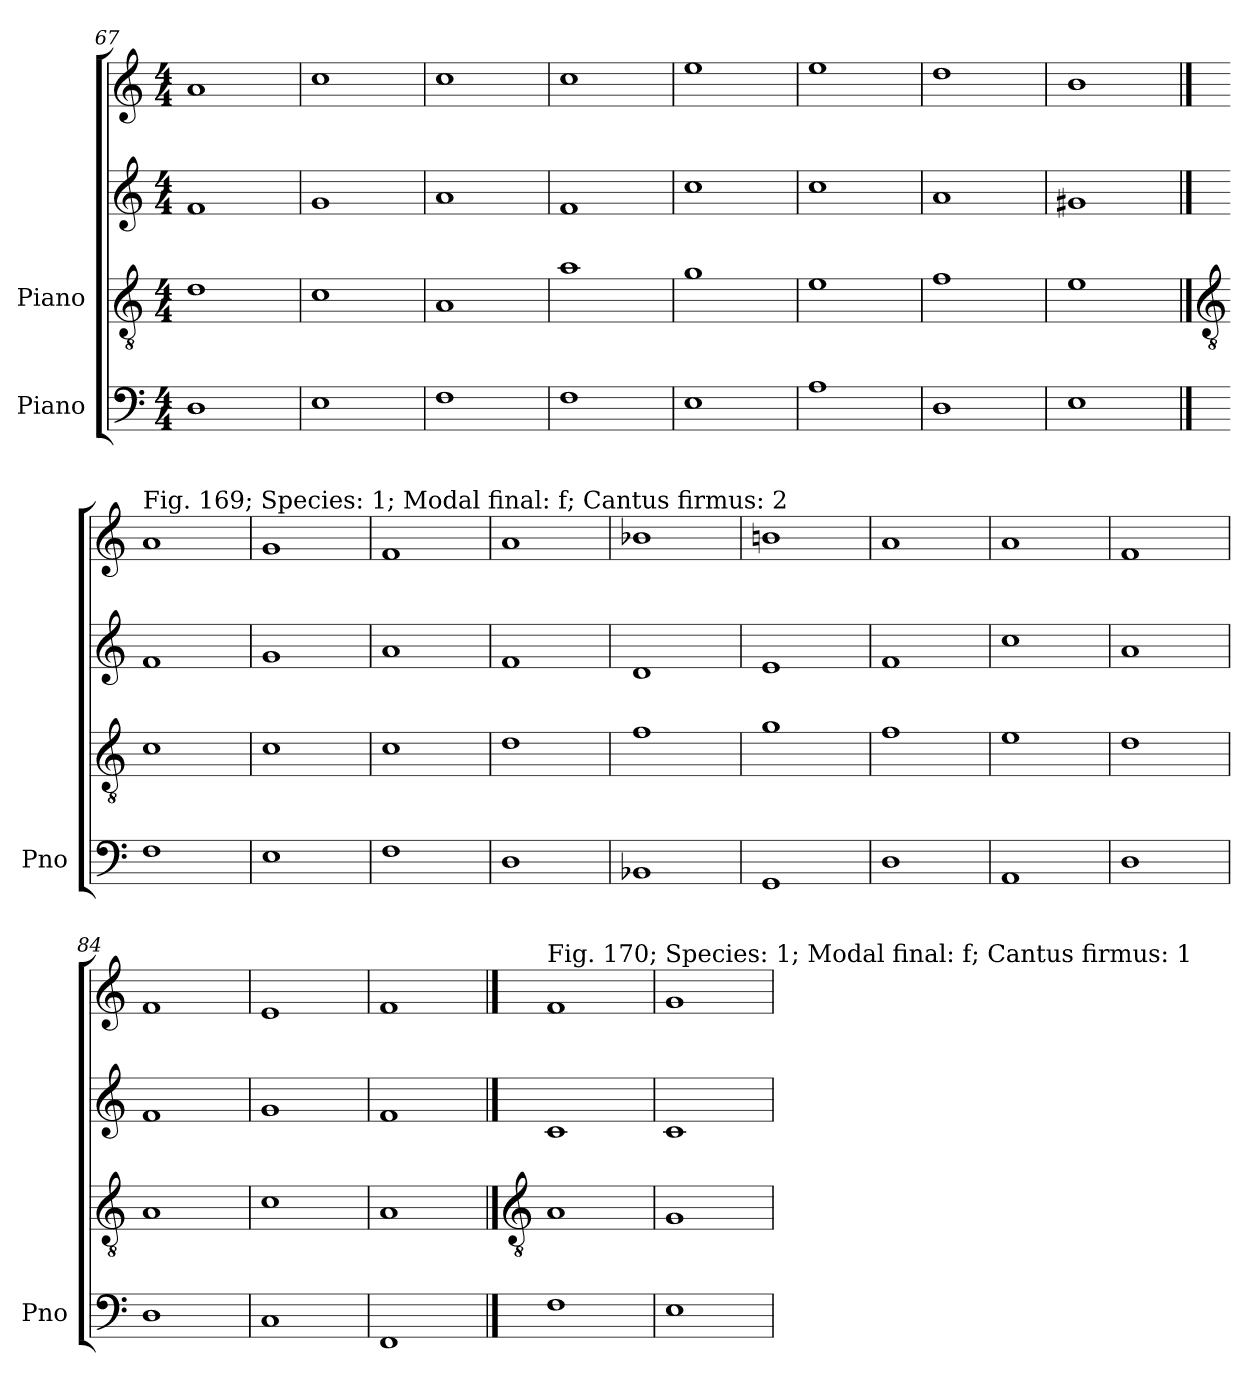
**kern	**kern	**kern	**kern
*part4	*part3	*part2	*part1
*staff4	*staff3	*staff2	*staff1
*I"Piano	*I"Piano	*	*
*I'Pno	*	*	*
*clefF4	*clefGv2	*clefG2	*clefG2
*k[]	*k[]	*k[]	*k[]
*M4/4	*M4/4	*M4/4	*M4/4
=67	=67	=67	=67
1D	1d	1f	1a
=68	=68	=68	=68
1E	1c	1g	1cc
=69	=69	=69	=69
1F	1A	1a	1cc
=70	=70	=70	=70
1F	1a	1f	1cc
=71	=71	=71	=71
1E	1g	1cc	1ee
=72	=72	=72	=72
1A	1e	1cc	1ee
=73	=73	=73	=73
1D	1f	1a	1dd
=74	=74	=74	=74
1E	1e	1g#X	1b
!!LO:LB:g=z
==75	==75	==75	==75
*	*clefGv2	*	*
!	!	!	!LO:TX:a:t=Fig. 169; Species&colon; 1; Modal final&colon; f; Cantus firmus&colon; 2
1F	1c	1f	1a
=76	=76	=76	=76
1E	1c	1g	1g
=77	=77	=77	=77
1F	1c	1a	1f
=78	=78	=78	=78
1D	1d	1f	1a
=79	=79	=79	=79
1BB-X	1f	1d	1b-X
=80	=80	=80	=80
1GG	1g	1e	1bn
=81	=81	=81	=81
1D	1f	1f	1a
=82	=82	=82	=82
1AA	1e	1cc	1a
=83	=83	=83	=83
1D	1d	1a	1f
=84	=84	=84	=84
1D	1A	1f	1f
=85	=85	=85	=85
1C	1c	1g	1e
=86	=86	=86	=86
1FF	1A	1f	1f
!!LO:LB:g=z
==87	==87	==87	==87
*	*clefGv2	*	*
!	!	!	!LO:TX:a:t=Fig. 170; Species&colon; 1; Modal final&colon; f; Cantus firmus&colon; 1
1F	1A	1c	1f
=88	=88	=88	=88
1E	1G	1c	1g
=	=	=	=
*-	*-	*-	*-
